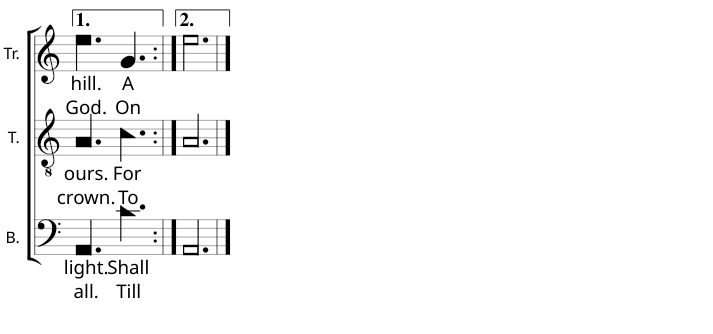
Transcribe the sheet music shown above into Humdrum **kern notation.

**kern	**text	**text	**kern	**text	**text	**kern	**text	**text
*part3	*part3	*part3	*part2	*part2	*part2	*part1	*part1	*part1
*staff3	*staff3	*staff3	*staff2	*staff2	*staff2	*staff1	*staff1	*staff1
*I"B.	*	*	*I"T.	*	*	*I"Voice	*	*
*I'B.	*	*	*I'T.	*	*	*	*	*
!!LO:PB:g=z
*clefF4	*	*	*clefGv2	*	*	*clefG2	*	*
*k[]	*	*	*k[]	*	*	*k[]	*	*
*M6/8	*	*	*M6/8	*	*	*M6/8	*	*
=17	=17	=17	=17	=17	=17	=17	=17	=17
!	!LO:LY:b	!LO:LY:b	!	!LO:LY:b	!LO:LY:b	!	!LO:LY:b	!LO:LY:b
4.AA!/	light.	all.	4.A!/	ours.	crown.	4.ee!\	hill.	God.
!	!LO:LY:b	!LO:LY:b	!	!LO:LY:b	!LO:LY:b	!	!LO:LY:b	!LO:LY:b
4.c!\	Shall	Till	4.c!\	For	To	4.g!/	A	On
=18:|!	=18:|!	=18:|!	=18:|!	=18:|!	=18:|!	=18:|!	=18:|!	=18:|!
2.AA!/	.	.	2.A!/	.	.	2.ee!\	.	.
==	==	==	==	==	==	==	==	==
*-	*-	*-	*-	*-	*-	*-	*-	*-
